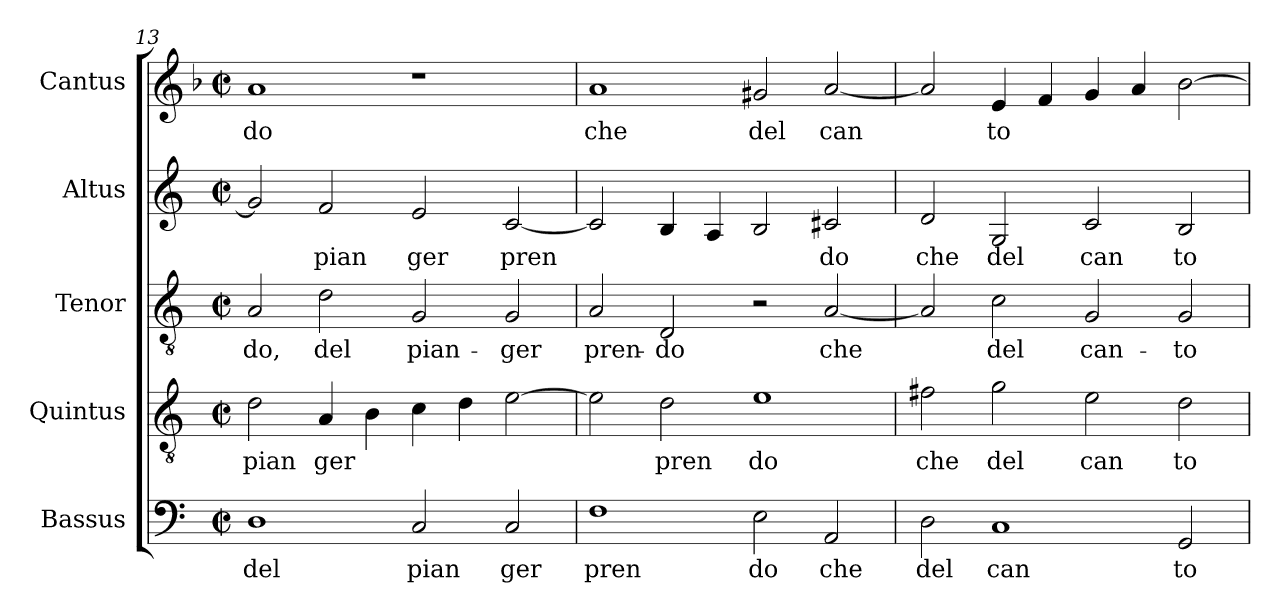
**kern	**text	**kern	**text	**kern	**text	**kern	**text	**kern	**text
*part5	*part5	*part4	*part4	*part3	*part3	*part2	*part2	*part1	*part1
*staff5	*staff5	*staff4	*staff4	*staff3	*staff3	*staff2	*staff2	*staff1	*staff1
*I"Bassus	*	*I"Quintus	*	*I"Tenor	*	*I"Altus	*	*I"Cantus	*
*clefF4	*	*clefGv2	*	*clefGv2	*	*clefG2	*	*clefG2	*
*k[]	*	*k[]	*	*k[]	*	*k[]	*	*k[b-]	*
*C:	*	*C:	*	*C:	*	*C:	*	*F:	*
*M2/2	*	*M2/2	*	*M2/2	*	*M2/2	*	*M2/2	*
*met(c|)	*	*met(c|)	*	*met(c|)	*	*met(c|)	*	*met(c|)	*
=13	=13	=13	=13	=13	=13	=13	=13	=13	=13
!	!LO:LY:b:cj	!	!LO:LY:b:cj	!	!LO:LY:b	!	!LO:LY:b:cj	!	!LO:LY:b:cj
1D	del	2d\	pian	2A/	-do,	2g/]	.	1a	-do
!	!	!	!LO:LY:b:cj	!	!LO:LY:b	!	!LO:LY:b:cj	!	!
.	.	4A/	ger	2d\	del	2f/	pian	.	.
!	!	!	!LO:LY:b:cj	!	!	!	!	!	!
.	.	4B\	.	.	.	.	.	.	.
!	!LO:LY:b:cj	!	!LO:LY:b:cj	!	!LO:LY:b	!	!LO:LY:b:cj	!	!
2C/	pian	4c\	.	2G/	pian-	2e/	ger	1r	.
!	!	!	!LO:LY:b:cj	!	!	!	!	!	!
.	.	4d\	.	.	.	.	.	.	.
!	!LO:LY:b:cj	!	!LO:LY:b:cj	!	!LO:LY:b	!	!LO:LY:b:cj	!	!
2C/	ger	[>2e\	.	2G/	-ger	[<2c/	pren	.	.
=14	=14	=14	=14	=14	=14	=14	=14	=14	=14
!	!LO:LY:b:cj	!	!LO:LY:b:cj	!	!LO:LY:b	!	!LO:LY:b:cj	!	!LO:LY:b:cj
1F	pren	2e\]	.	2A/	pren-	2c/]	.	1a	che
!	!	!	!LO:LY:b:cj	!	!LO:LY:b	!	!LO:LY:b:cj	!	!
.	.	2d\	pren	2D/	-do	4B/	.	.	.
!	!	!	!	!	!	!	!LO:LY:b:cj	!	!
.	.	.	.	.	.	4A/	.	.	.
!	!LO:LY:b:cj	!	!LO:LY:b:cj	!	!	!	!LO:LY:b:cj	!	!LO:LY:b:cj
2E\	do	1e	do	2r	.	2B/	.	2g#X/	del
!	!LO:LY:b:cj	!	!	!	!LO:LY:b	!	!LO:LY:b:cj	!	!LO:LY:b:cj
2AA/	che	.	.	[<2A/	che	2c#X/	do	[<2a/	can-
=15	=15	=15	=15	=15	=15	=15	=15	=15	=15
!	!LO:LY:b:cj	!	!LO:LY:b:cj	!	!LO:LY:b	!	!LO:LY:b:cj	!	!LO:LY:b:cj
2D\	del	2f#X\	che	2A/]	.	2d/	che	2a/]	--
!	!LO:LY:b:cj	!	!LO:LY:b:cj	!	!LO:LY:b	!	!LO:LY:b:cj	!	!LO:LY:b:cj
1C	can	2g\	del	2c\	del	2G/	del	4e/	-to
!	!	!	!	!	!	!	!	!	!LO:LY:b:cj
.	.	.	.	.	.	.	.	4f/	.
!	!	!	!LO:LY:b:cj	!	!LO:LY:b	!	!LO:LY:b:cj	!	!LO:LY:b:cj
.	.	2e\	can	2G/	can-	2c/	can	4g/	.
!	!	!	!	!	!	!	!	!	!LO:LY:b:cj
.	.	.	.	.	.	.	.	4a/	.
!	!LO:LY:b:cj	!	!LO:LY:b:cj	!	!LO:LY:b	!	!LO:LY:b:cj	!	!LO:LY:b:cj
2GG/	to	2d\	to	2G/	-to	2B/	to	[>2b-\	.
=	=	=	=	=	=	=	=	=	=
*-	*-	*-	*-	*-	*-	*-	*-	*-	*-
